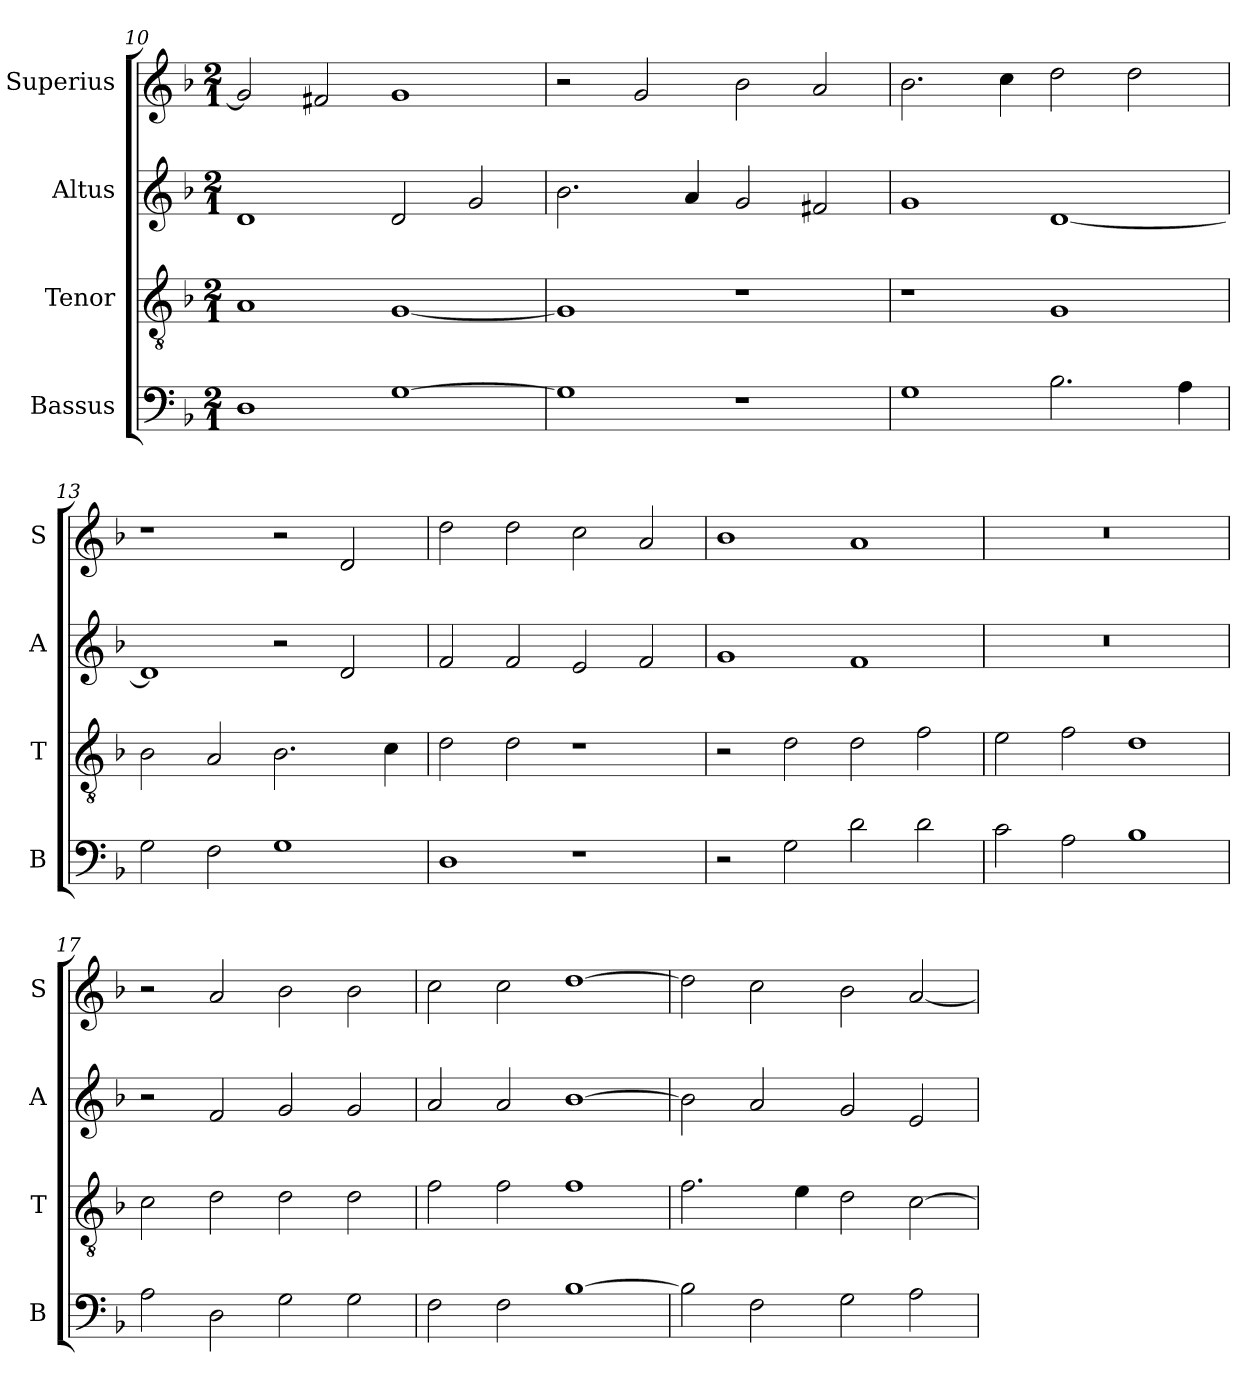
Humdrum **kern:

**kern	**kern	**kern	**kern
*part4	*part3	*part2	*part1
*staff4	*staff3	*staff2	*staff1
*I"Bassus	*I"Tenor	*I"Altus	*I"Superius
*I'B	*I'T	*I'A	*I'S
*clefF4	*clefGv2	*clefG2	*clefG2
*k[b-]	*k[b-]	*k[b-]	*k[b-]
*F:	*F:	*F:	*F:
*M2/1	*M2/1	*M2/1	*M2/1
=10	=10	=10	=10
1D	1A	1d	2g]
.	.	.	2f#X
[1G	[1G	2d	1g
.	.	2g	.
=11	=11	=11	=11
1G]	1G]	2.b-	2r
.	.	.	2g
.	.	4a	.
1r	1r	2g	2b-
.	.	2f#X	2a
=12	=12	=12	=12
1G	1r	1g	2.b-
.	.	.	4cc
2.B-	1G	[1d	2dd
.	.	.	2dd
4A	.	.	.
=13	=13	=13	=13
2G	2B-	1d]	1r
2F	2A	.	.
1G	2.B-	2r	2r
.	.	2d	2d
.	4c	.	.
=14	=14	=14	=14
1D	2d	2f	2dd
.	2d	2f	2dd
1r	1r	2e	2cc
.	.	2f	2a
=15	=15	=15	=15
2r	2r	1g	1b-
2G	2d	.	.
2d	2d	1f	1a
2d	2f	.	.
=16	=16	=16	=16
2c	2e	0r	0r
2A	2f	.	.
1B-	1d	.	.
=17	=17	=17	=17
2A	2c	2r	2r
2D	2d	2f	2a
2G	2d	2g	2b-
2G	2d	2g	2b-
=18	=18	=18	=18
2F	2f	2a	2cc
2F	2f	2a	2cc
[1B-	1f	[1b-	[1dd
=19	=19	=19	=19
2B-]	2.f	2b-]	2dd]
2F	.	2a	2cc
.	4e	.	.
2G	2d	2g	2b-
2A	[2c	2e	[2a
=	=	=	=
*-	*-	*-	*-
